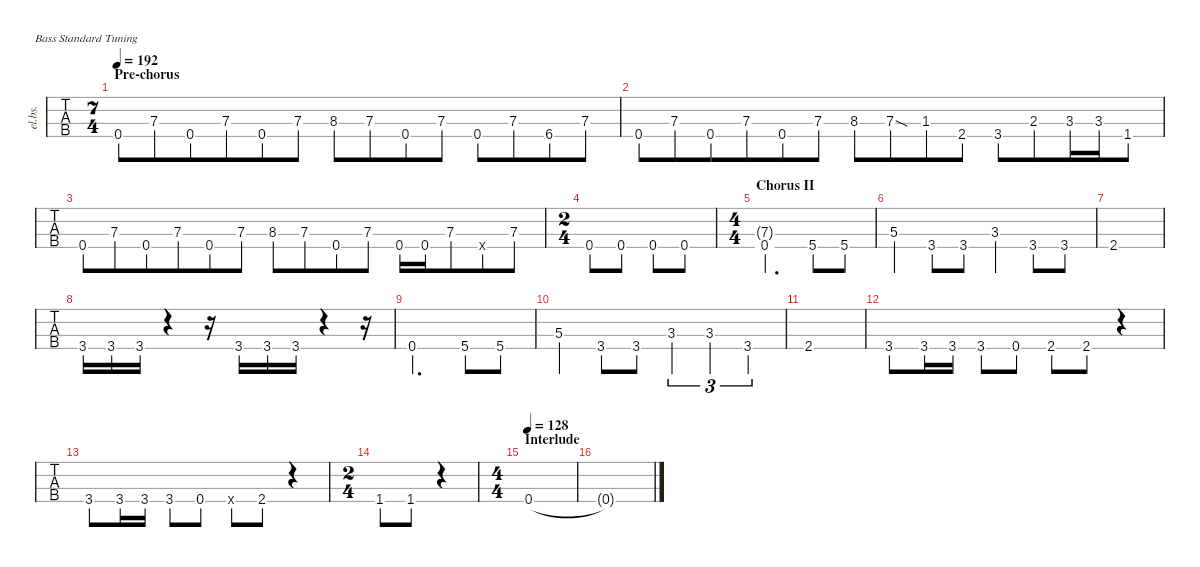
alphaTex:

\defaultSystemsLayout 4
\hideDynamics
\bracketExtendMode nobrackets
\otherSystemsTrackNameOrientation horizontal
\track ("Bass" "el.bs.") {defaultSystemsLayout 4 multiBarRest instrument electricbassfinger}
\staff {tabs}
\tuning (G2 D2 A1 E1)
\ts (7 4)
\beaming (8 6 4 4)
\section ("" "Pre-chorus")
\tempo 192
\clef f4
\scale
1.04667
\ks c
0.4.8{dy f} 7.3.8 0.4.8 7.3.8 0.4.8 7.3.8 8.3.8 7.3.8 0.4.8 7.3.8 0.4.8 7.3.8 6.4{acc #}.8 7.3.8 |
\scale
0.974968 0.4.8 7.3.8 0.4.8 7.3.8 0.4.8 7.3.8 8.3.8 7.3{sod}.8 1.3{acc #}.8 2.4{acc #}.8 3.4.8 2.3.8 3.3.16 3.3.16 1.4.8 |
\scale
0.974968 0.4.8 7.3.8 0.4.8 7.3.8 0.4.8 7.3.8 8.3.8 7.3.8 0.4.8 7.3.8 0.4.16 0.4.16 7.3.8 6.4{x acc b}.8 7.3.8 |
\ts (2 4)
\beaming (8 2 2)
\scale
1.00339 0.4.8 0.4.8 0.4.8 0.4.8 |
\ts (4 4)
\beaming (8 2 2 2 2)
\section ("" "Chorus II")
\scale
1.10629 (0.4{ac} 7.3{g}).2{d} 5.4.8 5.4.8 |
\scale
0.96457 5.3{st}.4 3.4.8 3.4.8 3.3{st}.4 3.4.8 3.4.8 |
\scale
0.96457 2.4{acc #}.1 |
\scale
0.96457 3.4.16 3.4.16 3.4.16 r.4 r.16 3.4.16 3.4.16 3.4.16 r.4 r.16 |
\scale
1.07071 0.4{ac}.2{d} 5.4.8 5.4.8 |
\scale
0.96208 5.3{st}.4 3.4.8 3.4.8 3.3{st}.4{tu (3 2)} 3.3{st}.4{tu (3 2)} 3.4{st}.4{tu (3 2)} |
\scale
0.96208 2.4{acc #}.1 |
\scale
1.00513 3.4.8 3.4.16 3.4.16 3.4.8 0.4.8 2.4{acc #}.8 2.4{acc #}.8 r.4 |
\scale
1.01515 3.4.8 3.4.16 3.4.16 3.4.8 0.4.8 2.4{x acc #}.8 2.4{acc #}.8 r.4 |
\ts (2 4)
\beaming (8 2 2)
\scale
1.02114 1.4.8 1.4.8 r.4 |
\ts (4 4)
\beaming (8 2 2 2 2)
\section ("" "Interlude")
\tempo 128
\scale
1.02114 0.4.1 |
\scale
0.942584 0.4{t}.1
